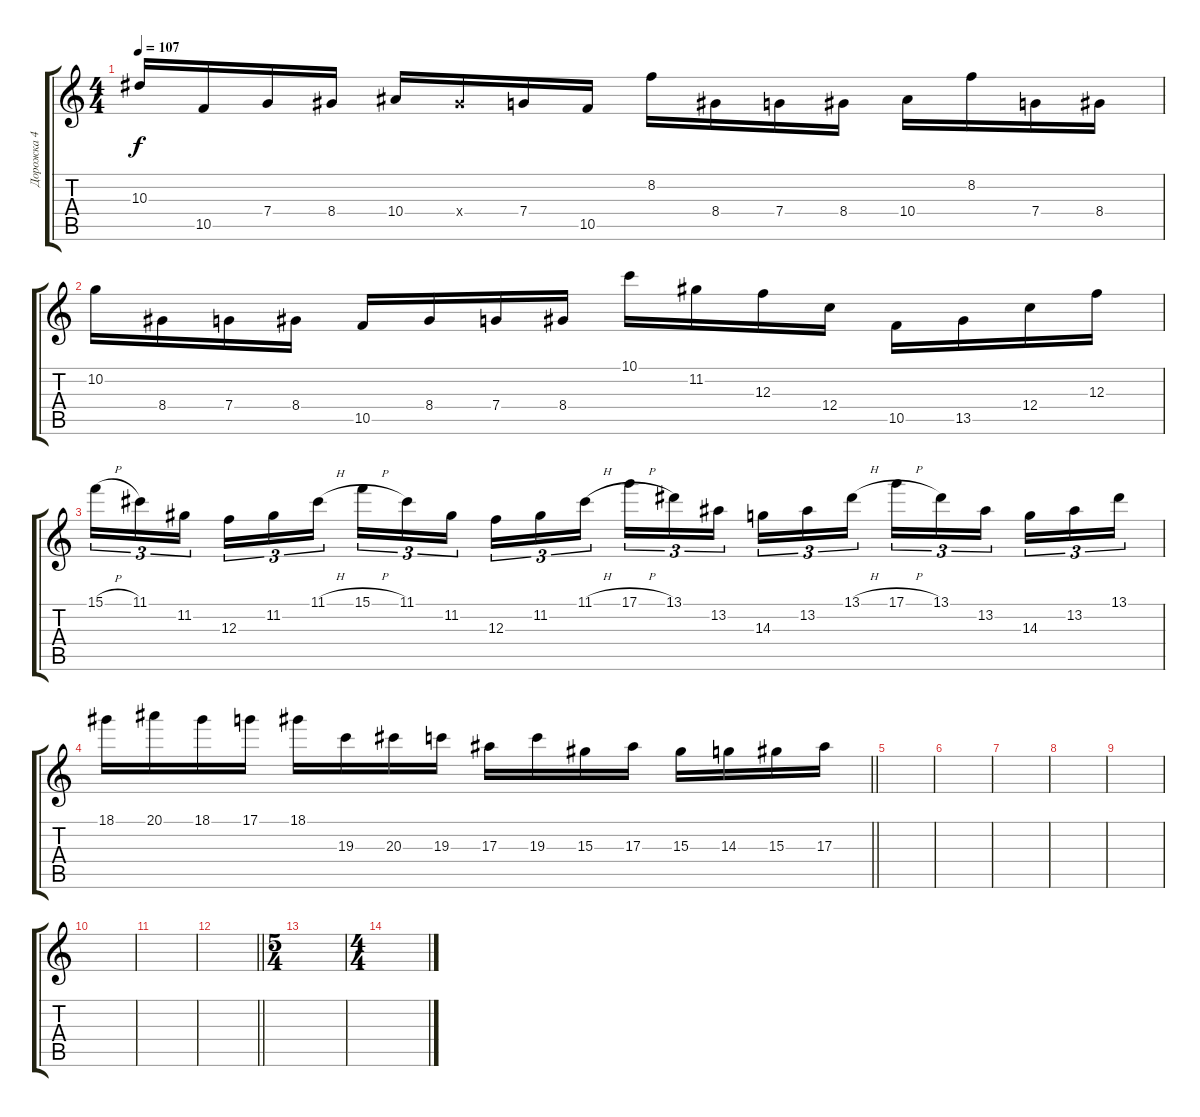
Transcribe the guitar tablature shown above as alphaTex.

\track ("Дорожка 4" "Дорожка 4") {instrument overdrivenguitar}
\staff {score tabs}
\tuning (D4 A3 F3 C3 G2 C2) {hide}
\ts (4 4)
\tempo 107
\clef g2
\ks c
10.3.16{dy f} 10.5.16 7.4.16 8.4.16 10.4.16 8.4{x}.16 7.4.16 10.5.16 8.2.16 8.4.16 7.4.16 8.4.16 10.4.16 8.2.16 7.4.16 8.4.16 |
10.2.16 8.4.16 7.4.16 8.4.16 10.5.16 8.4.16 7.4.16 8.4.16 10.1.16 11.2.16 12.3.16 12.4.16 10.5.16 13.5.16 12.4.16 12.3.16 |
15.1{h}.16{tu (3 2)} 11.1.16{tu (3 2)} 11.2.16{tu (3 2) beam splitsecondary} 12.3.16{tu (3 2)} 11.2.16{tu (3 2)} 11.1{h}.16{tu (3 2)} 15.1{h}.16{tu (3 2)} 11.1.16{tu (3 2)} 11.2.16{tu (3 2) beam splitsecondary} 12.3.16{tu (3 2)} 11.2.16{tu (3 2)} 11.1{h}.16{tu (3 2)} 17.1{h}.16{tu (3 2)} 13.1.16{tu (3 2)} 13.2.16{tu (3 2) beam splitsecondary} 14.3.16{tu (3 2)} 13.2.16{tu (3 2)} 13.1{h}.16{tu (3 2)} 17.1{h}.16{tu (3 2)} 13.1.16{tu (3 2)} 13.2.16{tu (3 2) beam splitsecondary} 14.3.16{tu (3 2)} 13.2.16{tu (3 2)} 13.1.16{tu (3 2)} |
\barLineRight lightlight
18.1.16 20.1.16 18.1.16 17.1.16 18.1.16 19.3.16 20.3.16 19.3.16 17.3.16 19.3.16 15.3.16 17.3.16 15.3.16 14.3.16 15.3.16 17.3.16 |
\section ("" "")
|
|
|
|
|
|
|
\barLineRight lightlight
|
\ts (5 4)
\section ("" "")
|
\ts (4 4)
